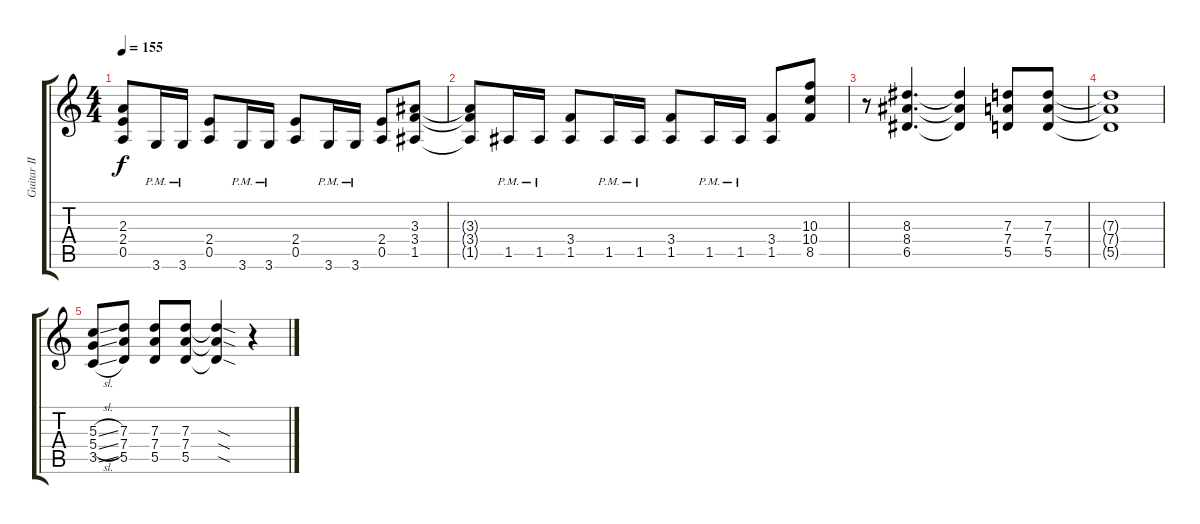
\track ("Guitar II" "Guitar II") {instrument distortionguitar}
\staff {score tabs}
\tuning (E4 B3 G3 D3 A2 E2) {hide}
\ts (4 4)
\tempo 155
\clef g2
\ks c
(2.3{t} 2.4{t} 0.5{t}).8{dy f} 3.6{pm}.16 3.6{pm}.16 (2.4 0.5).8 3.6{pm}.16 3.6{pm}.16 (2.4 0.5).8 3.6{pm}.16 3.6{pm}.16 (2.4 0.5).8 (3.3 3.4 1.5).8 |
(3.3{t} 3.4{t} 1.5{t}).8 1.5{pm}.16 1.5{pm}.16 (3.4 1.5).8 1.5{pm}.16 1.5{pm}.16 (3.4 1.5).8 1.5{pm}.16 1.5{pm}.16 (3.4 1.5).8 (10.3 10.4 8.5).8 |
r.8 (8.3 8.4 6.5).4{d} (8.3{t} 8.4{t} 6.5{t}).4 (7.3 7.4 5.5).8 (7.3 7.4 5.5).8 |
(7.3{t} 7.4{t} 5.5{t}).1 |
(5.3{sl} 5.4{sl} 3.5{sl}).8 (7.3 7.4 5.5).8 (7.3 7.4 5.5).8 (7.3 7.4 5.5).8 (7.3{sod t} 7.4{sod t} 5.5{sod t}).4 r.4
